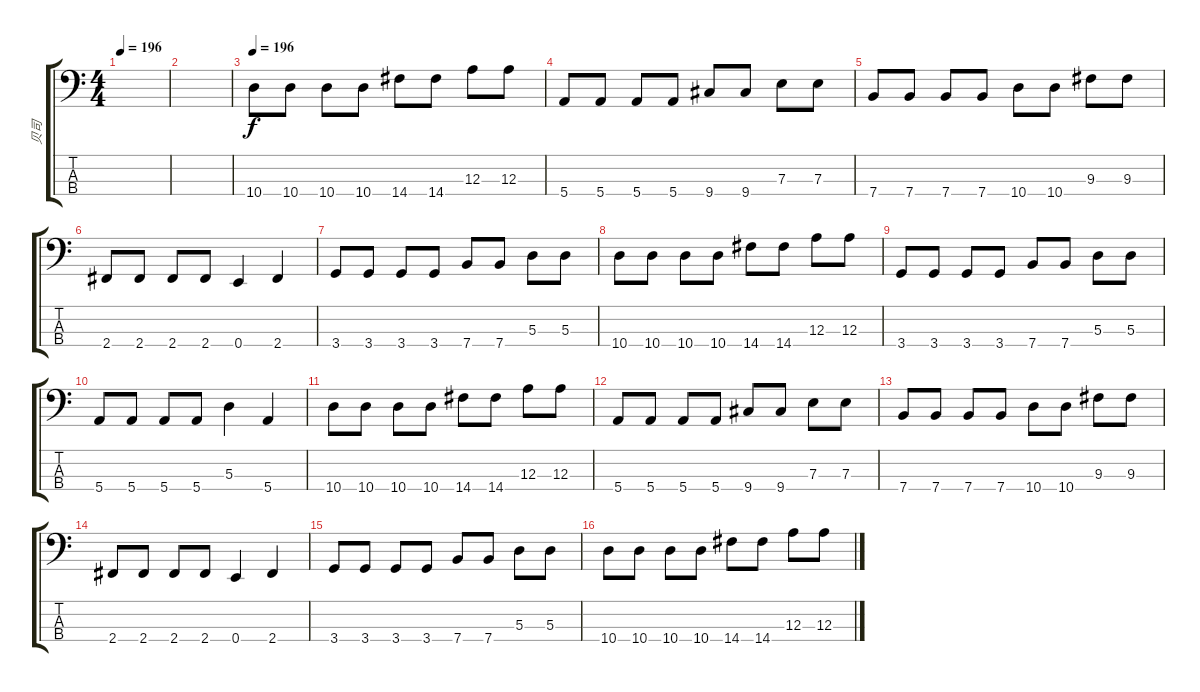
\track ("贝司" "贝司") {instrument electricbassfinger}
\staff {score tabs}
\tuning (G2 D2 A1 E1) {hide}
\ts (4 4)
\tempo 196
\clef f4
\ks c
|
|
\tempo 196
10.4.8 10.4.8 10.4.8 10.4.8 14.4.8 14.4.8 12.3.8 12.3.8 |
5.4.8 5.4.8 5.4.8 5.4.8 9.4.8 9.4.8 7.3.8 7.3.8 |
7.4.8 7.4.8 7.4.8 7.4.8 10.4.8 10.4.8 9.3.8 9.3.8 |
2.4.8 2.4.8 2.4.8 2.4.8 0.4.4 2.4.4 |
3.4.8 3.4.8 3.4.8 3.4.8 7.4.8 7.4.8 5.3.8 5.3.8 |
10.4.8 10.4.8 10.4.8 10.4.8 14.4.8 14.4.8 12.3.8 12.3.8 |
3.4.8 3.4.8 3.4.8 3.4.8 7.4.8 7.4.8 5.3.8 5.3.8 |
5.4.8 5.4.8 5.4.8 5.4.8 5.3.4 5.4.4 |
10.4.8 10.4.8 10.4.8 10.4.8 14.4.8 14.4.8 12.3.8 12.3.8 |
5.4.8 5.4.8 5.4.8 5.4.8 9.4.8 9.4.8 7.3.8 7.3.8 |
7.4.8 7.4.8 7.4.8 7.4.8 10.4.8 10.4.8 9.3.8 9.3.8 |
2.4.8 2.4.8 2.4.8 2.4.8 0.4.4 2.4.4 |
3.4.8 3.4.8 3.4.8 3.4.8 7.4.8 7.4.8 5.3.8 5.3.8 |
10.4.8 10.4.8 10.4.8 10.4.8 14.4.8 14.4.8 12.3.8 12.3.8
